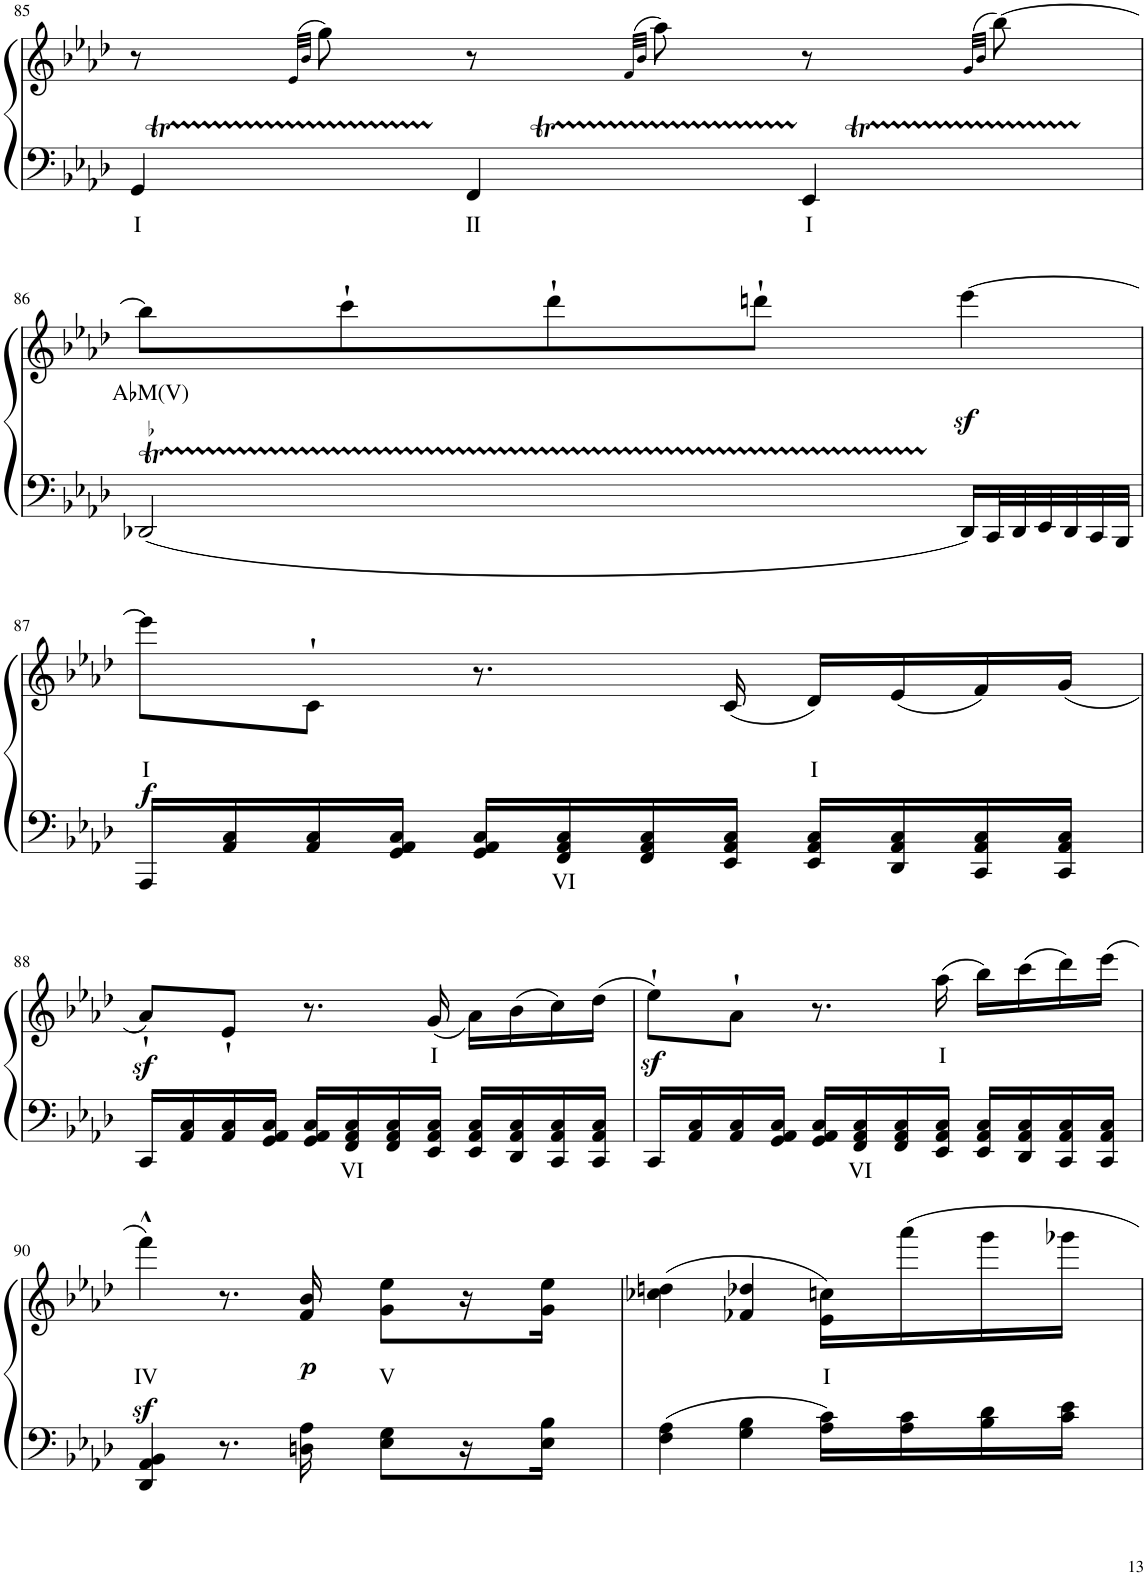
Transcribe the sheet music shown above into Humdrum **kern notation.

**kern	**text	**kern	**text	**dynam
*part1	*part1	*part1	*part1	*part1
*staff2	*staff2	*staff1	*staff1	*staff1/2
*I"Piano	*	*	*	*
*I'Pno	*	*	*	*
!!LO:PB:g=z
*clefF4	*	*clefG2	*	*
*k[b-e-a-d-]	*	*k[b-e-a-d-]	*	*
*M3/4	*	*M3/4	*	*
=85	=85	=85	=85	=85
!	!LO:LY:b	!	!	!
*^	*	*	*	*
4GG/	64ryy	I	8r	.	.
.	64AA-!	.	.	.	.
.	64GG!	.	.	.	.
.	64AA-!	.	.	.	.
.	64GG!	.	.	.	.
.	64AA-!	.	.	.	.
.	64GG!	.	.	.	.
.	64AA-!	.	.	.	.
.	.	.	(>32qe-/LLL	.	.
.	.	.	32qb-/JJJ	.	.
.	64GG!	.	8gg\)	.	.
.	64AA-!	.	.	.	.
.	64GG!	.	.	.	.
.	64AA-!	.	.	.	.
.	32FF!	.	.	.	.
.	32GG!	.	.	.	.
!	!	!LO:LY:b	!	!	!
4FF/	64ryy	II	8r	.	.
.	64GG!	.	.	.	.
.	64FF!	.	.	.	.
.	64GG!	.	.	.	.
.	64FF!	.	.	.	.
.	64GG!	.	.	.	.
.	64FF!	.	.	.	.
.	64GG!	.	.	.	.
.	.	.	(>32qf/LLL	.	.
.	.	.	32qb-/JJJ	.	.
.	64FF!	.	8aa-\)	.	.
.	64GG!	.	.	.	.
.	64FF!	.	.	.	.
.	64GG!	.	.	.	.
.	32EE-!	.	.	.	.
.	32FF!	.	.	.	.
!	!	!LO:LY:b	!	!	!
4EE-/	64ryy	I	8r	.	.
.	64FF!	.	.	.	.
.	64EE-!	.	.	.	.
.	64FF!	.	.	.	.
.	64EE-!	.	.	.	.
.	64FF!	.	.	.	.
.	64EE-!	.	.	.	.
.	64FF!	.	.	.	.
.	.	.	(>32qg/LLL	.	.
.	.	.	32qb-/JJJ	.	.
.	64EE-!	.	[8bb-\)	.	.
.	64FF!	.	.	.	.
.	64EE-!	.	.	.	.
.	64FF!	.	.	.	.
.	32DD-!	.	.	.	.
.	32EE-!	.	.	.	.
!!LO:LB:g=z
=86	=86	=86	=86	=86	=86
!LO:TR:acc=-	!	!	!	!LO:LY:b	!
2DD-XT/	64ryy	.	8bb-\L]	A♭M(V)	.
.	64EE-X!	.	.	.	.
.	64DD-!	.	.	.	.
.	64EE-!	.	.	.	.
.	64DD-!	.	.	.	.
.	64EE-!	.	.	.	.
.	64DD-!	.	.	.	.
.	64EE-!	.	.	.	.
.	64DD-!	.	8ccc'`\	.	.
.	64EE-!	.	.	.	.
.	64DD-!	.	.	.	.
.	64EE-!	.	.	.	.
.	64DD-!	.	.	.	.
.	64EE-!	.	.	.	.
.	64DD-!	.	.	.	.
.	64EE-!	.	.	.	.
.	64DD-!	.	8ddd-'`\	.	.
.	64EE-!	.	.	.	.
.	64DD-!	.	.	.	.
.	64EE-!	.	.	.	.
.	64DD-!	.	.	.	.
.	64EE-!	.	.	.	.
.	64DD-!	.	.	.	.
.	64EE-!	.	.	.	.
.	64DD-!	.	8dddn'`\J	.	.
.	64EE-!	.	.	.	.
.	64DD-!	.	.	.	.
.	64EE-!	.	.	.	.
.	64DD-!	.	.	.	.
.	64EE-!	.	.	.	.
.	64DD-!	.	.	.	.
.	64EE-!	.	.	.	.
16DD-/LL	16DD-!	.	[4eee-z<\	.	.
32CC/L	8.ryy	.	.	.	.
32DD-/	.	.	.	.	.
32EE-/	.	.	.	.	.
32DD-/	.	.	.	.	.
32CC/	.	.	.	.	.
32BBB-/JJJ	.	.	.	.	.
*v	*v	*	*	*	*
!!LO:LB:g=z
=87	=87	=87	=87	=87
!	!	!	!LO:LY:b	!LO:DY:b
16AAA-/LL	.	8eee-\L]	I	f
16AA-/ 16C/	.	.	.	.
16AA-/ 16C/	.	8c'`\J	.	.
16GG/ 16AA-/ 16C/JJ	.	.	.	.
16GG/ 16AA-/ 16C/LL	.	8.r	.	.
!	!LO:LY:b	!	!	!
16FF/ 16AA-/ 16C/	VI	.	.	.
16FF/ 16AA-/ 16C/	.	.	.	.
16EE-/ 16AA-/ 16C/JJ	.	(16c/	.	.
!	!	!	!LO:LY:b	!
16EE-/ 16AA-/ 16C/LL	.	16d-/LL)	I	.
16DD-/ 16AA-/ 16C/	.	(16e-/	.	.
16CC/ 16AA-/ 16C/	.	16f/)	.	.
16CC/ 16AA-/ 16C/JJ	.	(16g/JJ	.	.
!!LO:LB:g=z
=88	=88	=88	=88	=88
16CC/LL	.	8a-z<'`/L)	.	.
16AA-/ 16C/	.	.	.	.
16AA-/ 16C/	.	8e-'`/J	.	.
16GG/ 16AA-/ 16C/JJ	.	.	.	.
16GG/ 16AA-/ 16C/LL	.	8.r	.	.
!	!LO:LY:b	!	!	!
16FF/ 16AA-/ 16C/	VI	.	.	.
16FF/ 16AA-/ 16C/	.	.	.	.
!	!	!	!LO:LY:b	!
16EE-/ 16AA-/ 16C/JJ	.	(<16g/	I	.
16EE-/ 16AA-/ 16C/LL	.	16a-\LL)	.	.
16DD-/ 16AA-/ 16C/	.	(16b-\	.	.
16CC/ 16AA-/ 16C/	.	16cc\)	.	.
16CC/ 16AA-/ 16C/JJ	.	(16dd-\JJ	.	.
=89	=89	=89	=89	=89
16CC/LL	.	8ee-z<'`\L)	.	.
16AA-/ 16C/	.	.	.	.
16AA-/ 16C/	.	8a-'`\J	.	.
16GG/ 16AA-/ 16C/JJ	.	.	.	.
16GG/ 16AA-/ 16C/LL	.	8.r	.	.
!	!LO:LY:b	!	!	!
16FF/ 16AA-/ 16C/	VI	.	.	.
16FF/ 16AA-/ 16C/	.	.	.	.
!	!	!	!LO:LY:b	!
16EE-/ 16AA-/ 16C/JJ	.	(16aa-\	I	.
16EE-/ 16AA-/ 16C/LL	.	16bb-\LL)	.	.
16DD-/ 16AA-/ 16C/	.	(16ccc\	.	.
16CC/ 16AA-/ 16C/	.	16ddd-\)	.	.
16CC/ 16AA-/ 16C/JJ	.	(16eee-\JJ	.	.
!!LO:LB:g=z
=90	=90	=90	=90	=90
!	!	!	!LO:LY:b	!
4DD-/ 4AA-/ 4BB-/	.	4fffz<^^\)	IV	.
8.r	.	8.r	.	.
!	!	!	!	!LO:DY:b
16Dn\ 16A-\	.	16f/ 16b-/	.	p
!	!	!	!LO:LY:b	!
8E-\ 8G\L	.	8g\ 8ee-\L	V	.
16r	.	16r	.	.
16E-\ 16B-\JJ	.	16g\ 16ee-\JJ	.	.
=91	=91	=91	=91	=91
4F\ 4A-\	.	(4cc-X\ 4ddn\	.	.
4G\ 4B-\	.	4f-X/ 4dd-X/	.	.
!	!	!	!LO:LY:b	!
16A-\ 16c\LL	.	16e-\ 16ccn\LL)	I	.
16A-\ 16c\	.	16aaa-\	.	.
16B-\ 16d-\	.	16ggg\	.	.
16c\ 16e-\JJ	.	16ggg-X\JJ	.	.
=	=	=	=	=
*-	*-	*-	*-	*-
